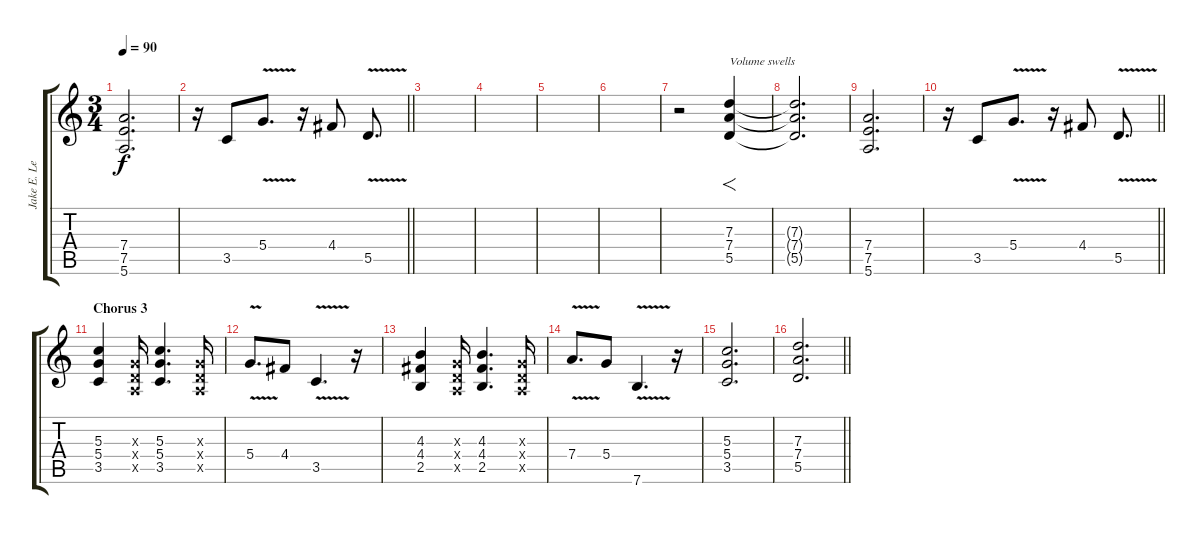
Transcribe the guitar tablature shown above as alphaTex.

\track ("Jake E. Lee Overdubs" "Jake E. Le") {instrument overdrivenguitar}
\staff {score tabs}
\tuning (E4 B3 G3 D3 A2 E2) {hide}
\ts (3 4)
\tempo 90
\clef g2
\ks c
(7.4 7.5 5.6).2{d dy f} |
\barLineRight lightlight
r.16 3.5.8 5.4{v}.8{d} r.16 4.4.8 5.5{v}.8{d} |
|
|
|
|
r.2 (7.3 7.4 5.5).4{f txt "Volume swells"} |
(7.3{t} 7.4{t} 5.5{t}).2{d} |
(7.4 7.5 5.6).2{d} |
\barLineRight lightlight
r.16 3.5.8 5.4{v}.8{d} r.16 4.4.8 5.5{v}.8{d} |
\section ("" "Chorus 3")
(5.3 5.4 3.5).4 (0.3{x} 0.4{x} 0.5{x}).16 (5.3 5.4 3.5).4{d} (0.3{x} 0.4{x} 0.5{x}).16 |
5.4{v}.8{d} 4.4.8 3.5{v}.4{d} r.16 |
(4.3 4.4 2.5).4 (0.3{x} 0.4{x} 0.5{x}).16 (4.3 4.4 2.5).4{d} (0.3{x} 0.4{x} 0.5{x}).16 |
7.4{v}.8{d} 5.4.8 7.6{v}.4{d} r.16 |
(5.3 5.4 3.5).2{d} |
\barLineRight lightlight
(7.3 7.4 5.5).2{d}
